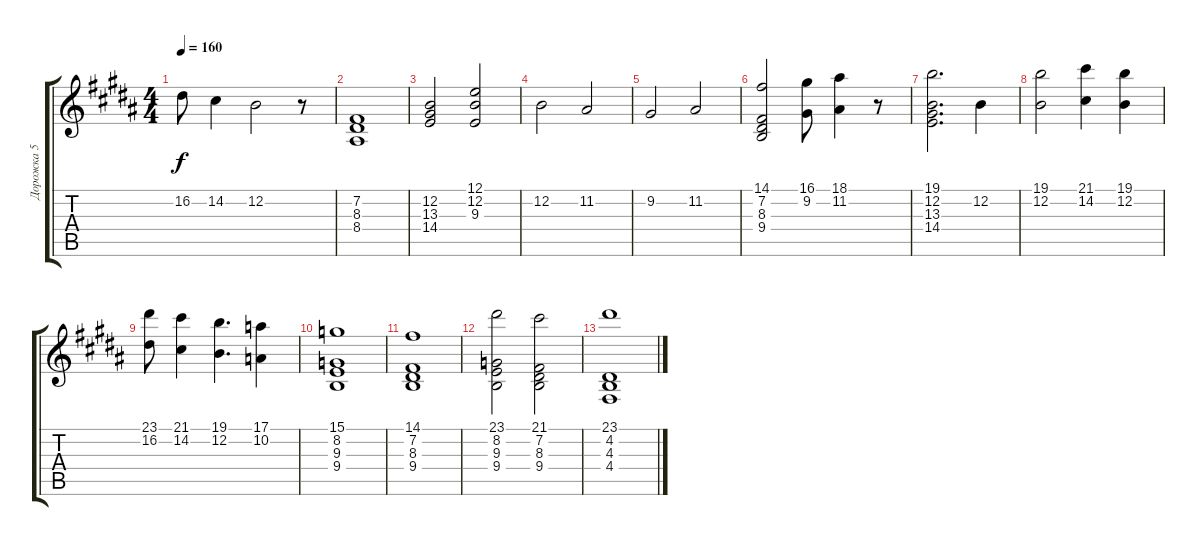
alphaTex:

\track ("Дорожка 5" "Дорожка 5") {instrument choiraahs}
\staff {score tabs}
\tuning (E4 B3 G3 D3 A2 E2) {hide}
\ts (4 4)
\tempo 160
\clef g2
\ks b
16.2.8{dy f} 14.2.4 12.2.2 r.8 |
(7.2 8.3 8.4).1 |
(12.2 13.3 14.4).2 (12.1 12.2 9.3).2 |
12.2.2 11.2.2 |
9.2.2 11.2.2 |
(14.1 7.2 8.3 9.4).2 (16.1 9.2).8 (18.1 11.2).4 r.8 |
(19.1 12.2 13.3 14.4).2{d} 12.2.4 |
(19.1 12.2).2 (21.1 14.2).4 (19.1 12.2).4 |
(23.1 16.2).8 (21.1 14.2).4 (19.1 12.2).4{d} (17.1 10.2).4 |
(15.1 8.2 9.3 9.4).1 |
(14.1 7.2 8.3 9.4).1 |
(23.1 8.2 9.3 9.4).2 (21.1 7.2 8.3 9.4).2 |
(23.1 4.2 4.3 4.4).1
